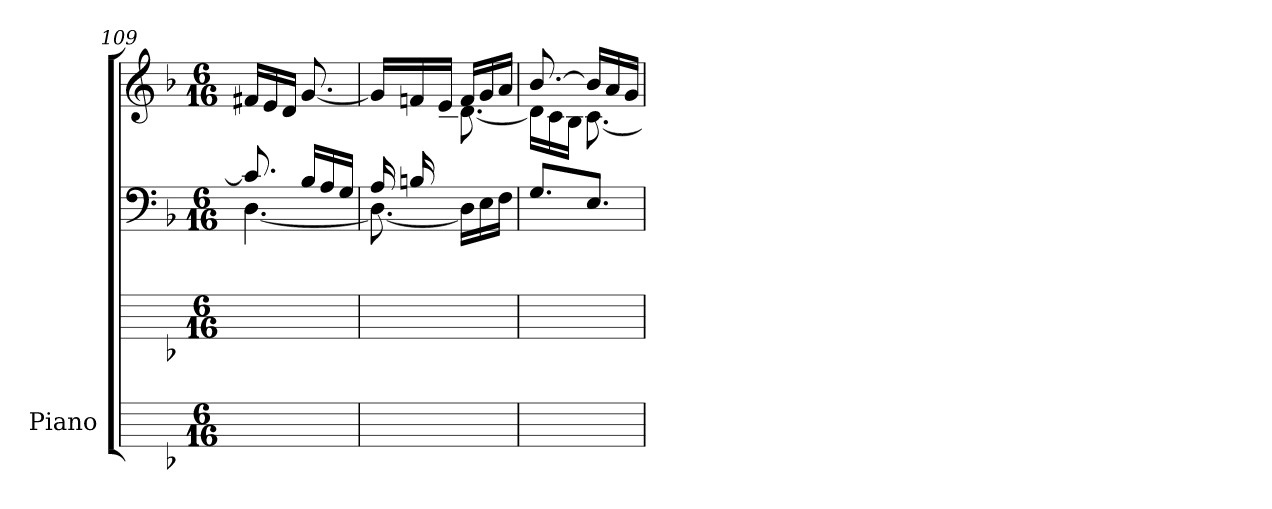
**kern	**kern	**kern	**kern
*part1	*part1	*part1	*part1
*staff4	*staff3	*staff2	*staff1
*I"Piano	*	*	*
*I'Pno	*	*	*
*	*	*clefF4	*clefG2
*k[b-]	*k[b-]	*k[b-]	*k[b-]
*F:	*F:	*F:	*F:
*M6/16	*M6/16	*M6/16	*M6/16
=109	=109	=109	=109
*	*	*^	*
*	*	*	*^	*
4.ryy	4.ryy	8.c/]	[4.D	4.ryy	16f#X/LL
.	.	.	.	.	16e/
.	.	.	.	.	16d/JJ
.	.	16B-/LL	.	.	[8.g/
.	.	16A/	.	.	.
.	.	16G/JJ	.	.	.
=110	=110	=110	=110	=110	=110
*	*	*	*	*	*^
4.ryy	4.ryy	16A/LL	8.D_	4.ryy	16gLL]	8ryy
.	.	16Bn/	.	.	16fn	.
.	.	4ryy	.	.	16eJJ	16c#X/JJ
.	.	.	16DLL]	.	16fLL	[8.d\
.	.	.	16E	.	16g	.
.	.	.	16FJJ	.	16aJJ	.
*	*	*	*v	*v	*	*
=111	=111	=111	=111	=111	=111
4.ryy	4.ryy	8.GL	4.ryy	[8.b-/	16d\LL]
.	.	.	.	.	16c\
.	.	.	.	.	16B-\JJ
.	.	8.EJ	.	16b-LL]	[8.c\
.	.	.	.	16a	.
.	.	.	.	16gJJ	.
*	*	*v	*v	*	*
*	*	*	*v	*v
=	=	=	=
*-	*-	*-	*-
